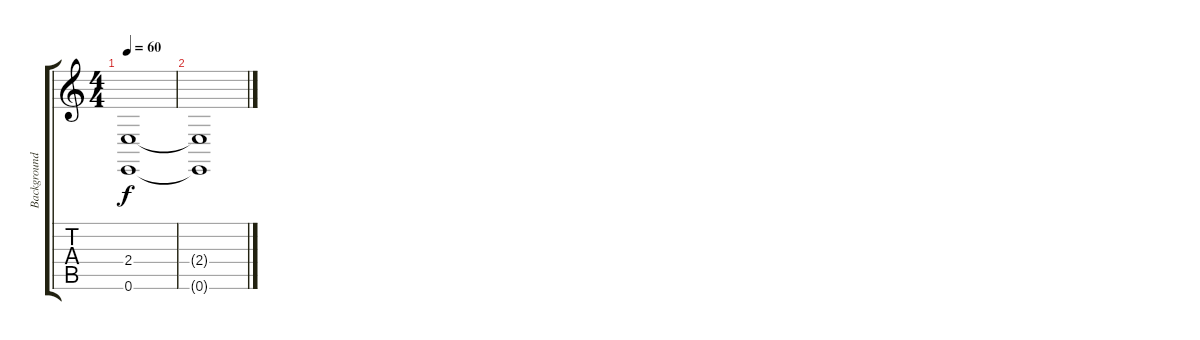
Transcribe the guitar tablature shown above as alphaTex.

\track ("Background 5" "Background") {instrument vibraphone}
\staff {score tabs}
\tuning (E4 B3 G3 D3 A2 E2) {hide}
\ts (4 4)
\tempo 60
\clef g2
\ks c
(2.4{t} 0.6{t}).1{dy f} |
(2.4{t} 0.6{t}).1
